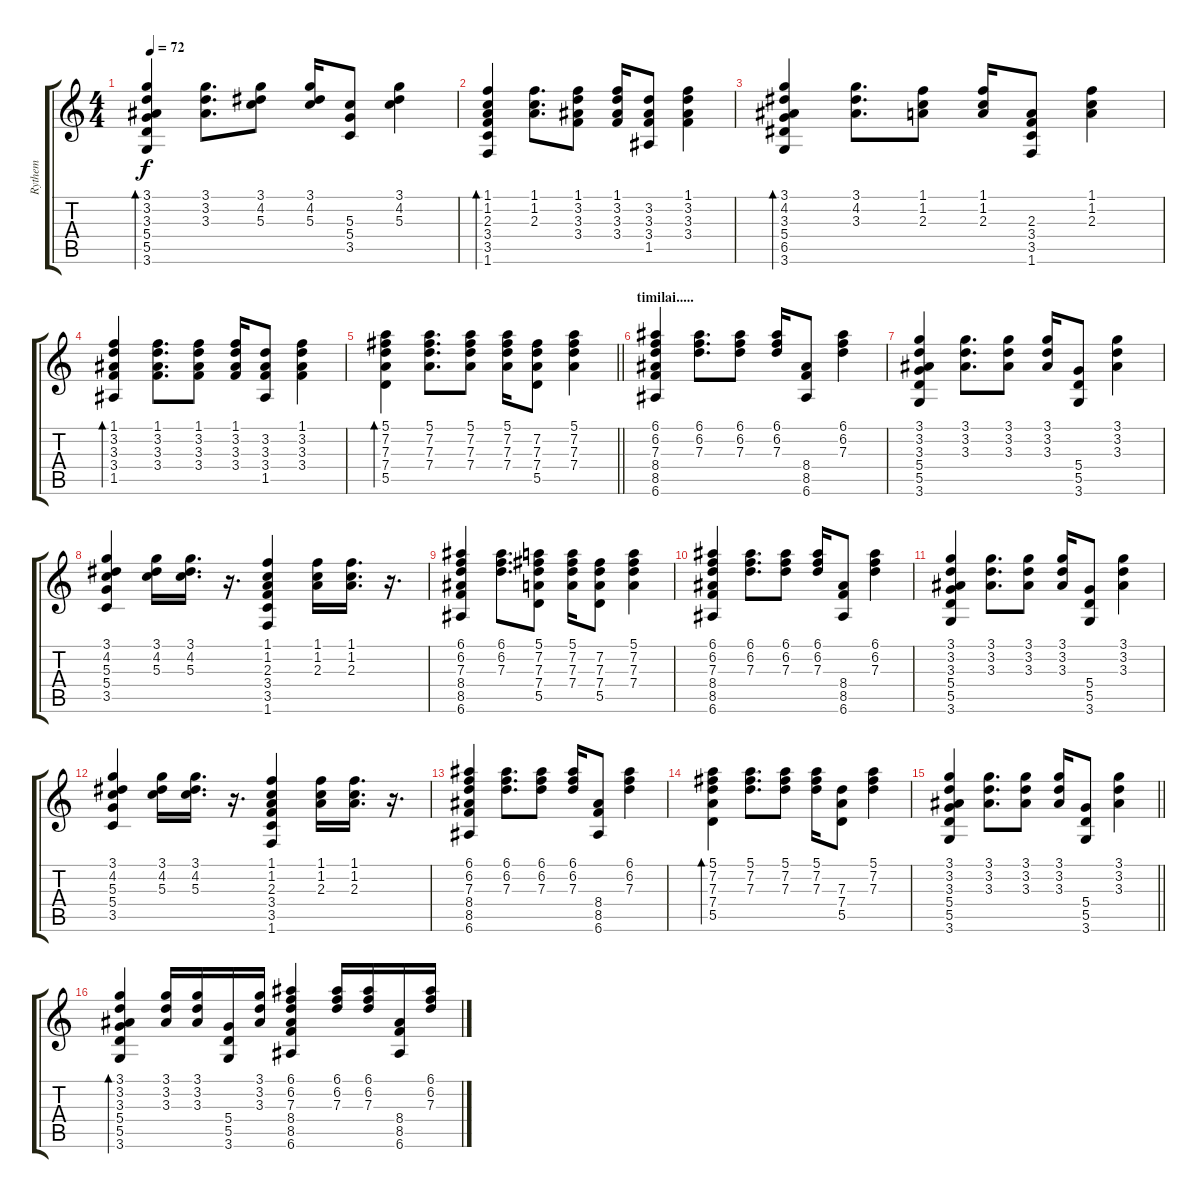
\track ("Rythem" "Rythem") {instrument acousticguitarsteel}
\staff {score tabs}
\tuning (E4 B3 G3 D3 A2 E2) {hide}
\ts (4 4)
\tempo 72
\clef g2
\ks c
(3.1 3.2 3.3 5.4 5.5 3.6).4{bd 30 dy f} (3.1 3.2 3.3).8{d} (3.1 4.2 5.3).8 (3.1 4.2 5.3).16 (5.3 5.4 3.5).8 (3.1 4.2 5.3).4 |
(1.1 1.2 2.3 3.4 3.5 1.6).4{bd 30} (1.1 1.2 2.3).8{d} (1.1 3.2 3.3 3.4).8 (1.1 3.2 3.3 3.4).16 (3.2 3.3 3.4 1.5).8 (1.1 3.2 3.3 3.4).4 |
(3.1 4.2 3.3 5.4 6.5 3.6).4{bd 30} (3.1 4.2 3.3).8{d} (1.1 1.2 2.3).8 (1.1 1.2 2.3).16 (2.3 3.4 3.5 1.6).8 (1.1 1.2 2.3).4 |
(1.1 3.2 3.3 3.4 1.5).4{bd 30} (1.1 3.2 3.3 3.4).8{d} (1.1 3.2 3.3 3.4).8 (1.1 3.2 3.3 3.4).16 (3.2 3.3 3.4 1.5).8 (1.1 3.2 3.3 3.4).4 |
\barLineRight lightlight
(5.1 7.2 7.3 7.4 5.5).4{bd 30} (5.1 7.2 7.3 7.4).8{d} (5.1 7.2 7.3 7.4).8 (5.1 7.2 7.3 7.4).16 (7.2 7.3 7.4 5.5).8 (5.1 7.2 7.3 7.4).4 |
\section ("" "timilai.....")
(6.1 6.2 7.3 8.4 8.5 6.6).4 (6.1 6.2 7.3).8{d} (6.1 6.2 7.3).8 (6.1 6.2 7.3).16 (8.4 8.5 6.6).8 (6.1 6.2 7.3).4 |
(3.1 3.2 3.3 5.4 5.5 3.6).4 (3.1 3.2 3.3).8{d} (3.1 3.2 3.3).8 (3.1 3.2 3.3).16 (5.4 5.5 3.6).8 (3.1 3.2 3.3).4 |
(3.1 4.2 5.3 5.4 3.5).4 (3.1 4.2 5.3).16 (3.1 4.2 5.3).16{d} r.16{d} (1.1 1.2 2.3 3.4 3.5 1.6).4 (1.1 1.2 2.3).16 (1.1 1.2 2.3).16{d} r.16{d} |
(6.1 6.2 7.3 8.4 8.5 6.6).4 (6.1 6.2 7.3).8{d} (5.1 7.2 7.3 7.4 5.5).8 (5.1 7.2 7.3 7.4).16 (7.2 7.3 7.4 5.5).8 (5.1 7.2 7.3 7.4).4 |
(6.1 6.2 7.3 8.4 8.5 6.6).4 (6.1 6.2 7.3).8{d} (6.1 6.2 7.3).8 (6.1 6.2 7.3).16 (8.4 8.5 6.6).8 (6.1 6.2 7.3).4 |
(3.1 3.2 3.3 5.4 5.5 3.6).4 (3.1 3.2 3.3).8{d} (3.1 3.2 3.3).8 (3.1 3.2 3.3).16 (5.4 5.5 3.6).8 (3.1 3.2 3.3).4 |
(3.1 4.2 5.3 5.4 3.5).4 (3.1 4.2 5.3).16 (3.1 4.2 5.3).16{d} r.16{d} (1.1 1.2 2.3 3.4 3.5 1.6).4 (1.1 1.2 2.3).16 (1.1 1.2 2.3).16{d} r.16{d} |
(6.1 6.2 7.3 8.4 8.5 6.6).4 (6.1 6.2 7.3).8{d} (6.1 6.2 7.3).8 (6.1 6.2 7.3).16 (8.4 8.5 6.6).8 (6.1 6.2 7.3).4 |
(5.1 7.2 7.3 7.4 5.5).4{bd 30} (5.1 7.2 7.3).8{d} (5.1 7.2 7.3).8 (5.1 7.2 7.3).16 (7.3 7.4 5.5).8 (5.1 7.2 7.3).4 |
\barLineRight lightlight
(3.1 3.2 3.3 5.4 5.5 3.6).4 (3.1 3.2 3.3).8{d} (3.1 3.2 3.3).8 (3.1 3.2 3.3).16 (5.4 5.5 3.6).8 (3.1 3.2 3.3).4 |
(3.1 3.2 3.3 5.4 5.5 3.6).4{bd 60} (3.1 3.2 3.3).16 (3.1 3.2 3.3).16 (5.4 5.5 3.6).16 (3.1 3.2 3.3).16 (6.1 6.2 7.3 8.4 8.5 6.6).4 (6.1 6.2 7.3).16 (6.1 6.2 7.3).16 (8.4 8.5 6.6).16 (6.1 6.2 7.3).16
